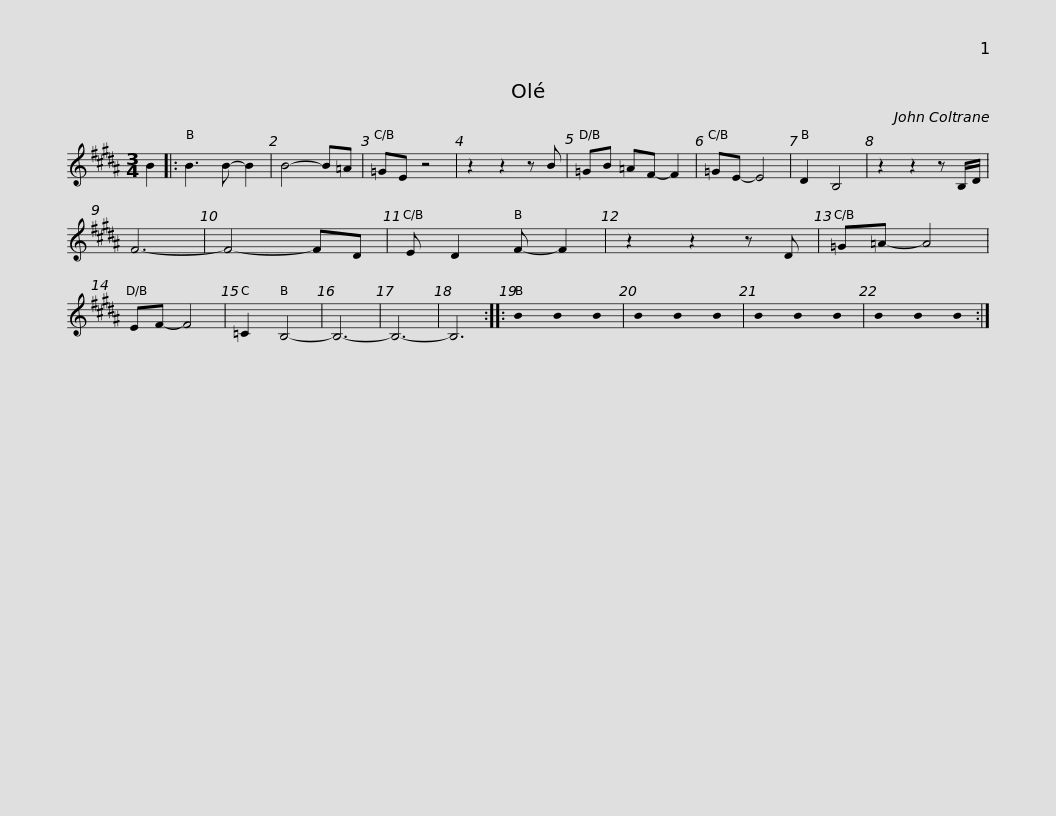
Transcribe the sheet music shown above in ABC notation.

X:1
L:1/8
M:3/4
I:linebreak $
K:B
U:s=!stemless!
V:1 treble
V:1
 B2 |: B3 B- B2 | B4- B=A | =GE z4 | z2 z2 z B | %5
 =GB =AF- F2 | =GE- E4 |$ D2 B,4 | z2 z2 z B,/D/ | F6- | %10
 F4- FD | E D2 F- F2 | z2 z2 z D | =G=A- A4 |$ EF- F4 | %15
 =C2 B,4- | B,6- | B,6- | B,6 :: sB2 sB2 sB2 | %20
 sB2 sB2 sB2 | sB2 sB2 sB2 |$ sB2 sB2 sB2 :| %23
